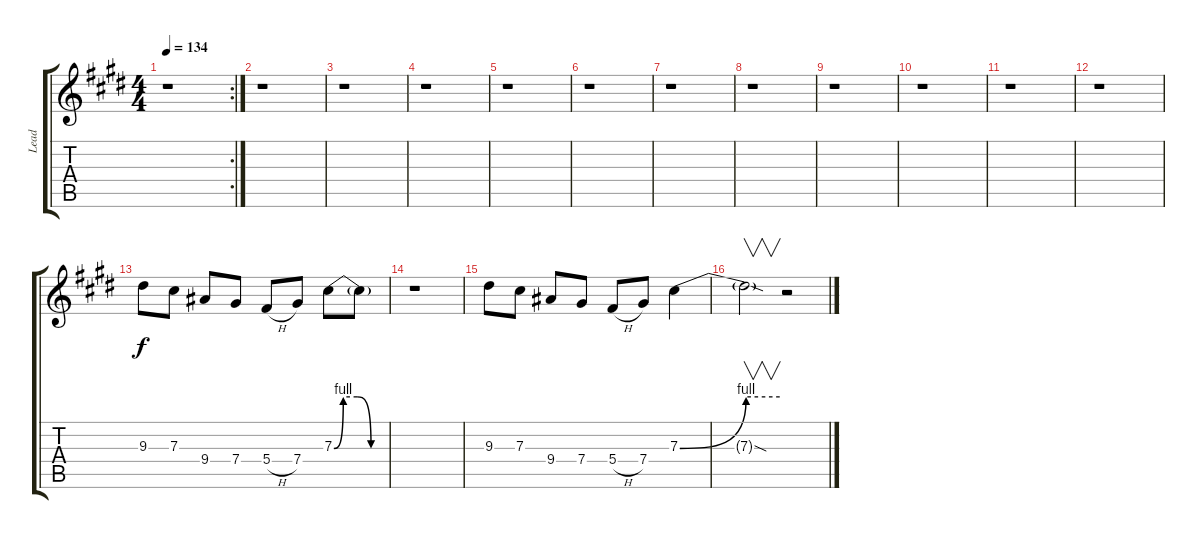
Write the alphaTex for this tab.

\track ("Lead" "Lead") {instrument distortionguitar}
\staff {score tabs}
\tuning (Eb4 Bb3 Gb3 Db3 Ab2 Eb2) {hide}
\rc 2
\ts (4 4)
\tempo 134
\clef g2
\ks c#minor
r.1{dy f} |
\ks e
r.1 |
\ks c#minor
r.1 |
r.1 |
r.1 |
\ks e
r.1 |
\ks c#minor
r.1 |
r.1 |
r.1 |
\ks e
r.1 |
\ks c#minor
r.1 |
r.1 |
9.3.8 7.3.8 9.4.8 7.4.8 5.4{h}.8 7.4.8 7.3{be (custom 0 0 10 4 25 4 40 0 60 0)}.8 7.3{t}.8 |
\ks e
r.1 |
\ks c#minor
9.3.8 7.3.8 9.4.8 7.4.8 5.4{h}.8 7.4.8 7.3{be (bend 0 0 60 4)}.4 |
7.3{be (hold 0 4 60 4) sod t}.2{v} r.2
